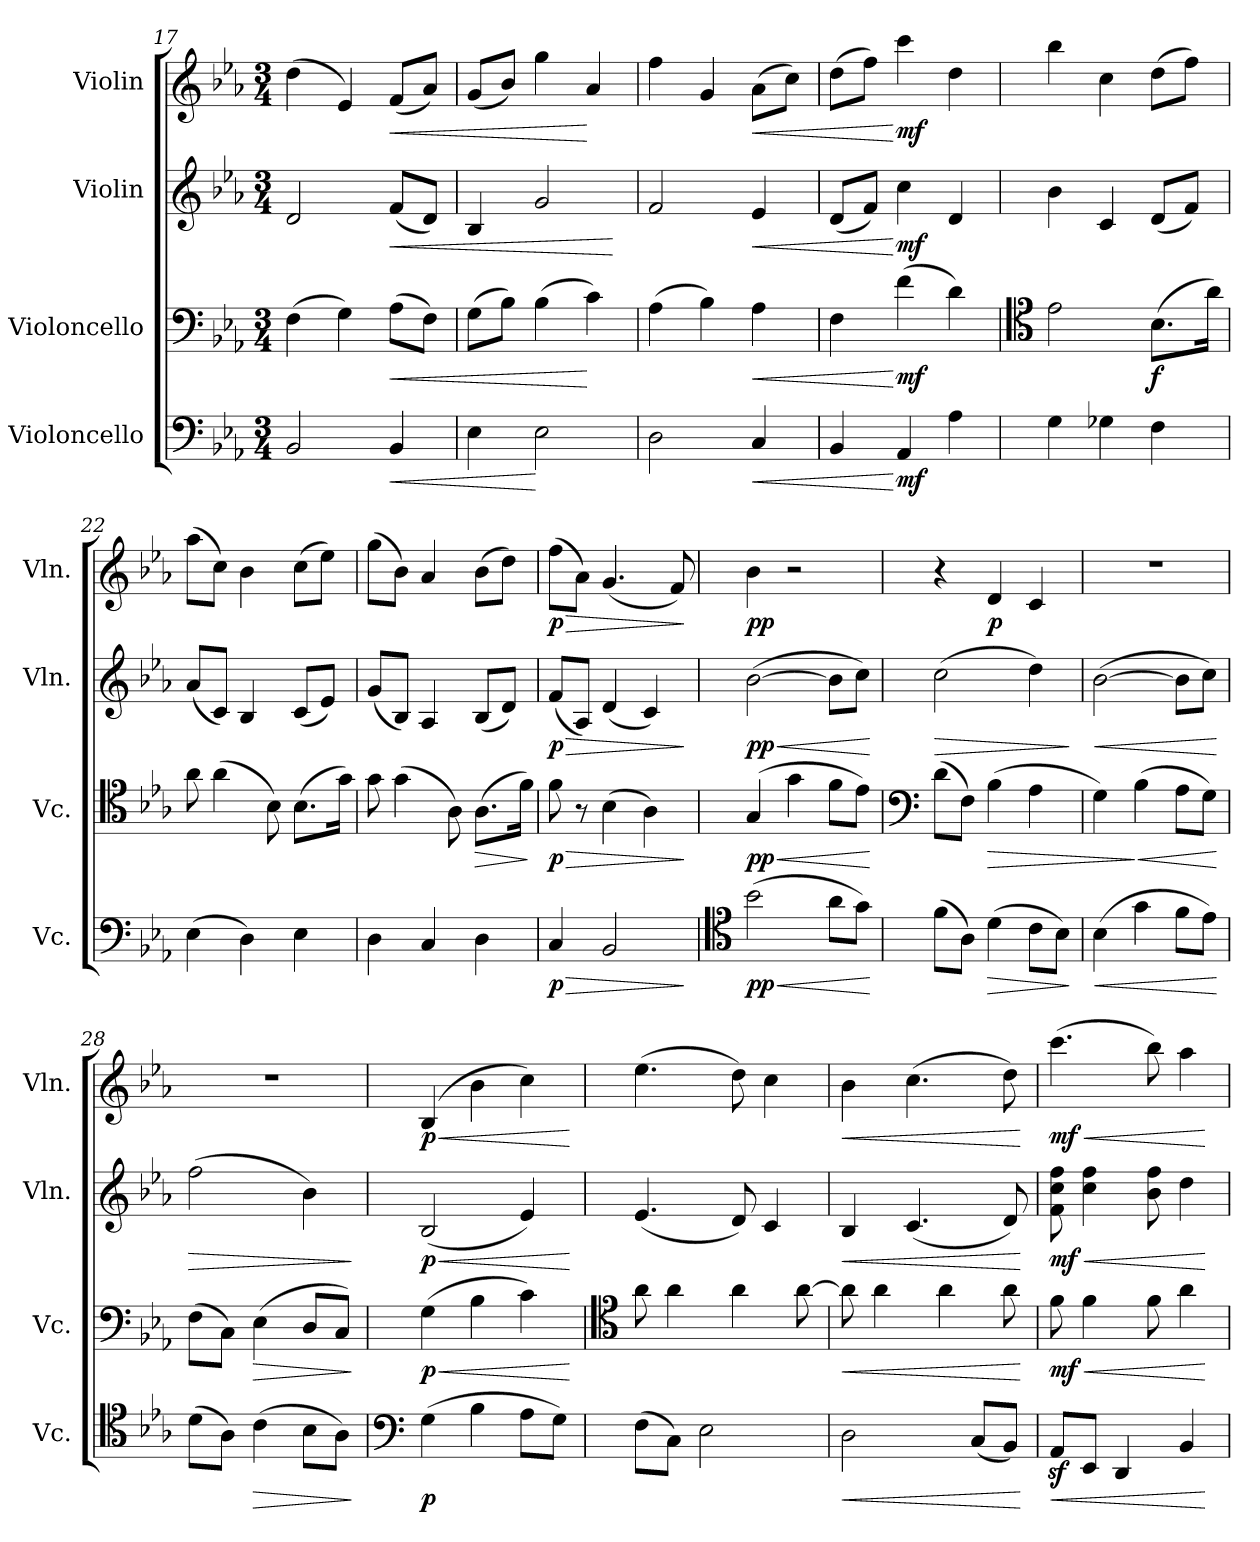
**kern	**dynam	**kern	**dynam	**kern	**dynam	**kern	**dynam
*part4	*part4	*part3	*part3	*part2	*part2	*part1	*part1
*staff4	*staff4	*staff3	*staff3	*staff2	*staff2	*staff1	*staff1
*I"Violoncello	*	*I"Violoncello	*	*I"Violin	*	*I"Violin	*
*I'Vc.	*	*I'Vc.	*	*I'Vln.	*	*I'Vln.	*
*clefF4	*	*clefF4	*	*clefG2	*	*clefG2	*
*k[b-e-a-]	*	*k[b-e-a-]	*	*k[b-e-a-]	*	*k[b-e-a-]	*
*M3/4	*	*M3/4	*	*M3/4	*	*M3/4	*
=17	=17	=17	=17	=17	=17	=17	=17
2BB-/	.	(4F\	.	2d/	.	(4dd\	.
.	.	4G\)	.	.	.	4e-/)	.
!	!LO:HP:b	!	!LO:HP:b	!	!LO:HP:b	!	!LO:HP:b
4BB-/	<	(8A-\L	<	(8f/L	<	(8f/L	<
.	.	8F\J)	.	8d/J)	.	8a-/J)	.
=18	=18	=18	=18	=18	=18	=18	=18
4E-\	.	(8G\L	.	4B-/	.	(8g/L	.
.	.	8B-\J)	.	.	.	8b-/J)	.
2E-\	[	(4B-\	.	2g/	.	4gg\	.
.	.	4c\)	[	.	.	4a-/	[
.	.	.	.	.	[	.	.
=19	=19	=19	=19	=19	=19	=19	=19
2D\	.	(4A-\	.	2f/	.	4ff\	.
.	.	4B-\)	.	.	.	4g/	.
!	!LO:HP:b	!	!LO:HP:b	!	!LO:HP:b	!	!LO:HP:b
4C/	<	4A-\	<	4e-/	<	(8a-\L	<
.	.	.	.	.	.	8cc\J)	.
=20	=20	=20	=20	=20	=20	=20	=20
4BB-/	.	4F\	.	(8d/L	.	(8dd\L	.
.	.	.	.	8f/J)	.	8ff\J)	.
!	!LO:DY:n=1:b	!	!LO:DY:n=1:b	!	!LO:DY:n=1:b	!	!LO:DY:n=1:b
4AA-/	[ mf	(4f\	[ mf	4cc\	[ mf	4ccc\	[ mf
4A-\	.	4d\)	.	4d/	.	4dd\	.
=21	=21	=21	=21	=21	=21	=21	=21
*	*	*clefC4	*	*	*	*	*
4G\	.	2e-\	.	4b-\	.	4bb-\	.
4G-X\	.	.	.	4c/	.	4cc\	.
!	!	!	!LO:DY:b	!	!	!	!
4F\	.	(8.B-\L	f	(8d/L	.	(8dd\L	.
.	.	.	.	8f/J)	.	8ff\J)	.
.	.	16a-\Jk)	.	.	.	.	.
=22	=22	=22	=22	=22	=22	=22	=22
(4E-\	.	8a-\	.	(8a-/L	.	(8aa-\L	.
.	.	(4a-\	.	8c/J)	.	8cc\J)	.
4D\)	.	.	.	4B-/	.	4b-\	.
.	.	8B-\)	.	.	.	.	.
4E-\	.	(8.B-\L	.	(8c/L	.	(8cc\L	.
.	.	.	.	8e-/J)	.	8ee-\J)	.
.	.	16g\Jk)	.	.	.	.	.
=23	=23	=23	=23	=23	=23	=23	=23
4D\	.	8g\	.	(8g/L	.	(8gg\L	.
.	.	(4g\	.	8B-/J)	.	8b-\J)	.
4C/	.	.	.	4A-/	.	4a-/	.
.	.	8A-\)	.	.	.	.	.
!	!	!	!LO:HP:b	!	!	!	!
4D\	.	(8.A-\L	>	(8B-/L	.	(8b-\L	.
.	.	.	.	8d/J)	.	8dd\J)	.
.	.	16f\Jk)	.	.	.	.	.
.	.	.	]	.	.	.	.
!!LO:LB:g=z
=24	=24	=24	=24	=24	=24	=24	=24
!	!LO:HP:b	!	!LO:HP:b	!	!LO:HP:b	!	!LO:HP:b
!	!LO:DY:n=1:b	!	!LO:DY:n=1:b	!	!LO:DY:n=1:b	!	!LO:DY:n=1:b
4C/	> p	8f\	> p	(8f/L	> p	(8ff\L	> p
.	.	8r	.	8A-/J)	.	8a-\J)	.
2BB-/	.	(4B-\	.	(4d/	.	(4.g/	.
.	.	4A-\)	.	4c/)	.	.	.
.	.	.	.	.	.	8f/)	.
.	]	.	]	.	]	.	]
=25	=25	=25	=25	=25	=25	=25	=25
*clefC4	*	*	*	*	*	*	*
!	!LO:HP:b	!	!LO:HP:b	!	!LO:HP:b	!	!
!	!LO:DY:n=1:b	!	!LO:DY:n=1:b	!	!LO:DY:n=1:b	!	!LO:DY:b
(2b-\	< pp	(4G/	< pp	([2b-\	< pp	4b-\	pp
.	.	4g\	.	.	.	2r	.
8a-\L	.	8f\L	.	8b-\L]	.	.	.
8g\J)	.	8e-\J)	.	8cc\J)	.	.	.
.	[	.	[	.	[	.	.
=26	=26	=26	=26	=26	=26	=26	=26
*	*	*clefF4	*	*	*	*	*
!	!	!	!	!	!LO:HP:b	!	!
(8f\L	.	(8d\L	.	(2cc\	>	4r	.
8A-\J)	.	8F\J)	.	.	.	.	.
!	!LO:HP:b	!	!LO:HP:b	!	!	!	!LO:DY:b
(4d\	>	(4B-\	>	.	.	4d/	p
8c\L	.	4A-\	.	4dd\)	.	4c/	.
8B-\J)	.	.	.	.	.	.	.
.	]	.	.	.	]	.	.
=27	=27	=27	=27	=27	=27	=27	=27
!	!LO:HP:b	!	!	!	!LO:HP:b	!	!
(4B-\	<	4G\)	.	([2b-\	<	2.r	.
!	!	!	!LO:HP:n=1:b	!	!	!	!
4g\	.	(4B-\	] <	.	.	.	.
8f\L	.	8A-\L	.	8b-\L]	.	.	.
8e-\J)	.	8G\J)	.	8cc\J)	.	.	.
.	[	.	[	.	[	.	.
=28	=28	=28	=28	=28	=28	=28	=28
!	!	!	!	!	!LO:HP:b	!	!
(8d\L	.	(8F\L	.	(2ff\	>	2.r	.
8A-\J)	.	8C\J)	.	.	.	.	.
!	!LO:HP:b	!	!LO:HP:b	!	!	!	!
(4c\	>	(4E-\	>	.	.	.	.
8B-\L	.	8D/L	.	4b-\)	.	.	.
8A-\J)	.	8C/J)	.	.	.	.	.
.	]	.	]	.	]	.	.
=29	=29	=29	=29	=29	=29	=29	=29
*clefF4	*	*	*	*	*	*	*
!	!LO:DY:b	!	!LO:HP:b	!	!LO:HP:b	!	!LO:HP:b
!	!	!	!LO:DY:n=1:b	!	!LO:DY:n=1:b	!	!LO:DY:n=1:b
(4G\	p	(4G\	< p	(2B-/	< p	(4B-/	< p
4B-\	.	4B-\	.	.	.	4b-\	.
8A-\L	.	4c\)	.	4e-/)	.	4cc\)	.
8G\J)	.	.	.	.	.	.	.
.	.	.	[	.	[	.	[
=30	=30	=30	=30	=30	=30	=30	=30
*	*	*clefC4	*	*	*	*	*
(8F\L	.	8a-\	.	(4.e-/	.	(4.ee-\	.
8C\J)	.	4a-\	.	.	.	.	.
2E-\	.	.	.	.	.	.	.
.	.	4a-\	.	8d/)	.	8dd\)	.
.	.	.	.	4c/	.	4cc\	.
.	.	[8a-\	.	.	.	.	.
=31	=31	=31	=31	=31	=31	=31	=31
!	!LO:HP:b	!	!LO:HP:b	!	!LO:HP:b	!	!LO:HP:b
2D\	<	8a-\]	<	4B-/	<	4b-\	<
.	.	4a-\	.	.	.	.	.
.	.	.	.	(4.c/	.	(4.cc\	.
.	.	4a-\	.	.	.	.	.
(8C/L	.	.	.	.	.	.	.
8BB-/J)	.	8a-\	.	8d/)	.	8dd\)	.
.	[	.	[	.	[	.	[
!!LO:LB:g=z
=32	=32	=32	=32	=32	=32	=32	=32
!	!LO:HP:b	!	!LO:HP:b	!	!LO:HP:b	!	!LO:HP:b
!	!	!	!LO:DY:n=1:b	!	!LO:DY:n=1:b	!	!LO:DY:n=1:b
8AA-z</L	<	8f\	< mf	8f\ 8cc\ 8ff\	< mf	(4.ccc\	< mf
8EE-/J	.	4f\	.	4cc\ 4ff\	.	.	.
4DD/	.	.	.	.	.	.	.
.	.	8f\	.	8b-\ 8ff\	.	8bb-\)	.
4BB-/	.	4a-\	.	4dd\	.	4aa-\	.
.	[	.	[	.	[	.	[
=	=	=	=	=	=	=	=
*-	*-	*-	*-	*-	*-	*-	*-
